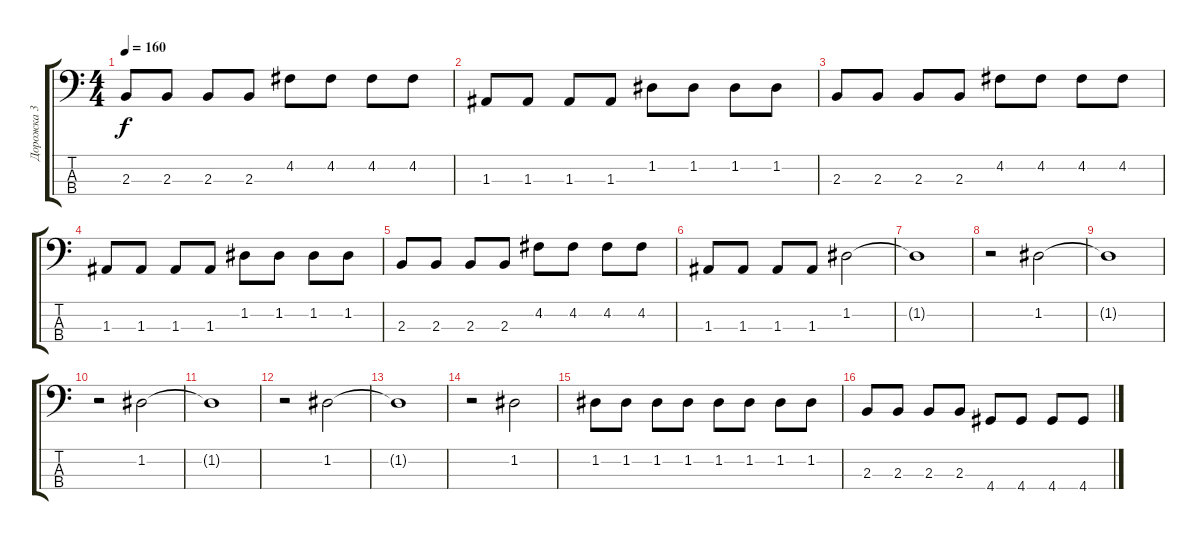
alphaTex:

\track ("Дорожка 3" "Дорожка 3") {instrument electricbasspick}
\staff {score tabs}
\tuning (G2 D2 A1 E1) {hide}
\ts (4 4)
\tempo 160
\clef f4
\ks c
2.3.8{dy f} 2.3.8 2.3.8 2.3.8 4.2.8 4.2.8 4.2.8 4.2.8 |
1.3.8 1.3.8 1.3.8 1.3.8 1.2.8 1.2.8 1.2.8 1.2.8 |
2.3.8 2.3.8 2.3.8 2.3.8 4.2.8 4.2.8 4.2.8 4.2.8 |
1.3.8 1.3.8 1.3.8 1.3.8 1.2.8 1.2.8 1.2.8 1.2.8 |
2.3.8 2.3.8 2.3.8 2.3.8 4.2.8 4.2.8 4.2.8 4.2.8 |
1.3.8 1.3.8 1.3.8 1.3.8 1.2.2 |
1.2{t}.1 |
r.2 1.2.2 |
1.2{t}.1 |
r.2 1.2.2 |
1.2{t}.1 |
r.2 1.2.2 |
1.2{t}.1 |
r.2 1.2.2 |
1.2.8 1.2.8 1.2.8 1.2.8 1.2.8 1.2.8 1.2.8 1.2.8 |
2.3.8 2.3.8 2.3.8 2.3.8 4.4.8 4.4.8 4.4.8 4.4.8
